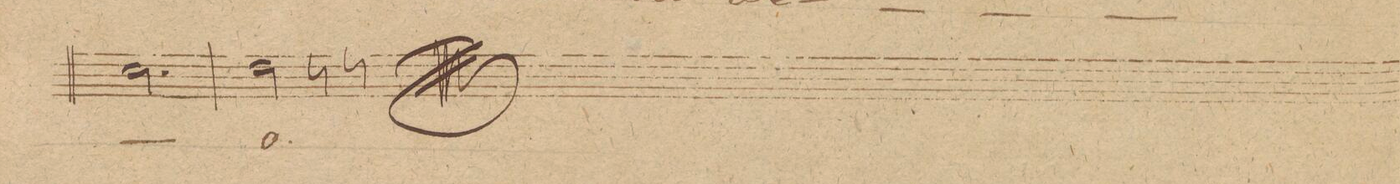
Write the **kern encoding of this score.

**kern	**text
*I"Tenore 2do	*
*clefC4	*
*k[]	*
*M6/8	*
2.B\	.
=41	=41
2c\	-o.
8r	.
8r	.
==	==
*-	*-
